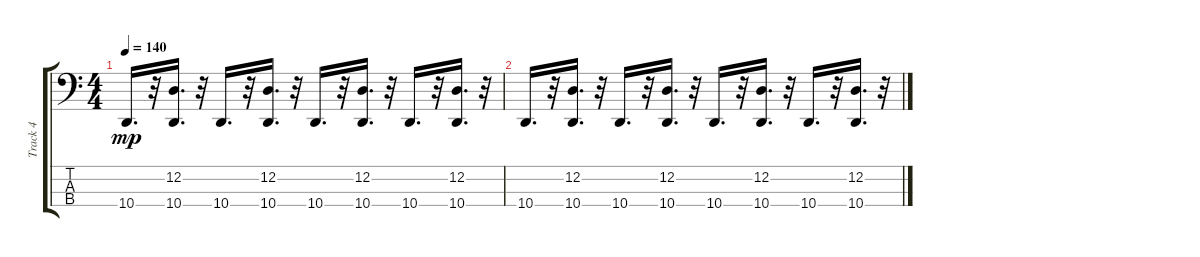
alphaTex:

\track ("Track 4" "Track 4") {instrument lead8bassandlead}
\staff {score tabs}
\tuning (G2 D2 A1 E1) {hide}
\ts (4 4)
\tempo 140
\clef f4
\ks c
10.4.16{d dy mp} r.32 (12.2 10.4).16{d} r.32 10.4.16{d} r.32 (12.2 10.4).16{d} r.32 10.4.16{d} r.32 (12.2 10.4).16{d} r.32 10.4.16{d} r.32 (12.2 10.4).16{d} r.32 |
10.4.16{d} r.32 (12.2 10.4).16{d} r.32 10.4.16{d} r.32 (12.2 10.4).16{d} r.32 10.4.16{d} r.32 (12.2 10.4).16{d} r.32 10.4.16{d} r.32 (12.2 10.4).16{d} r.32
